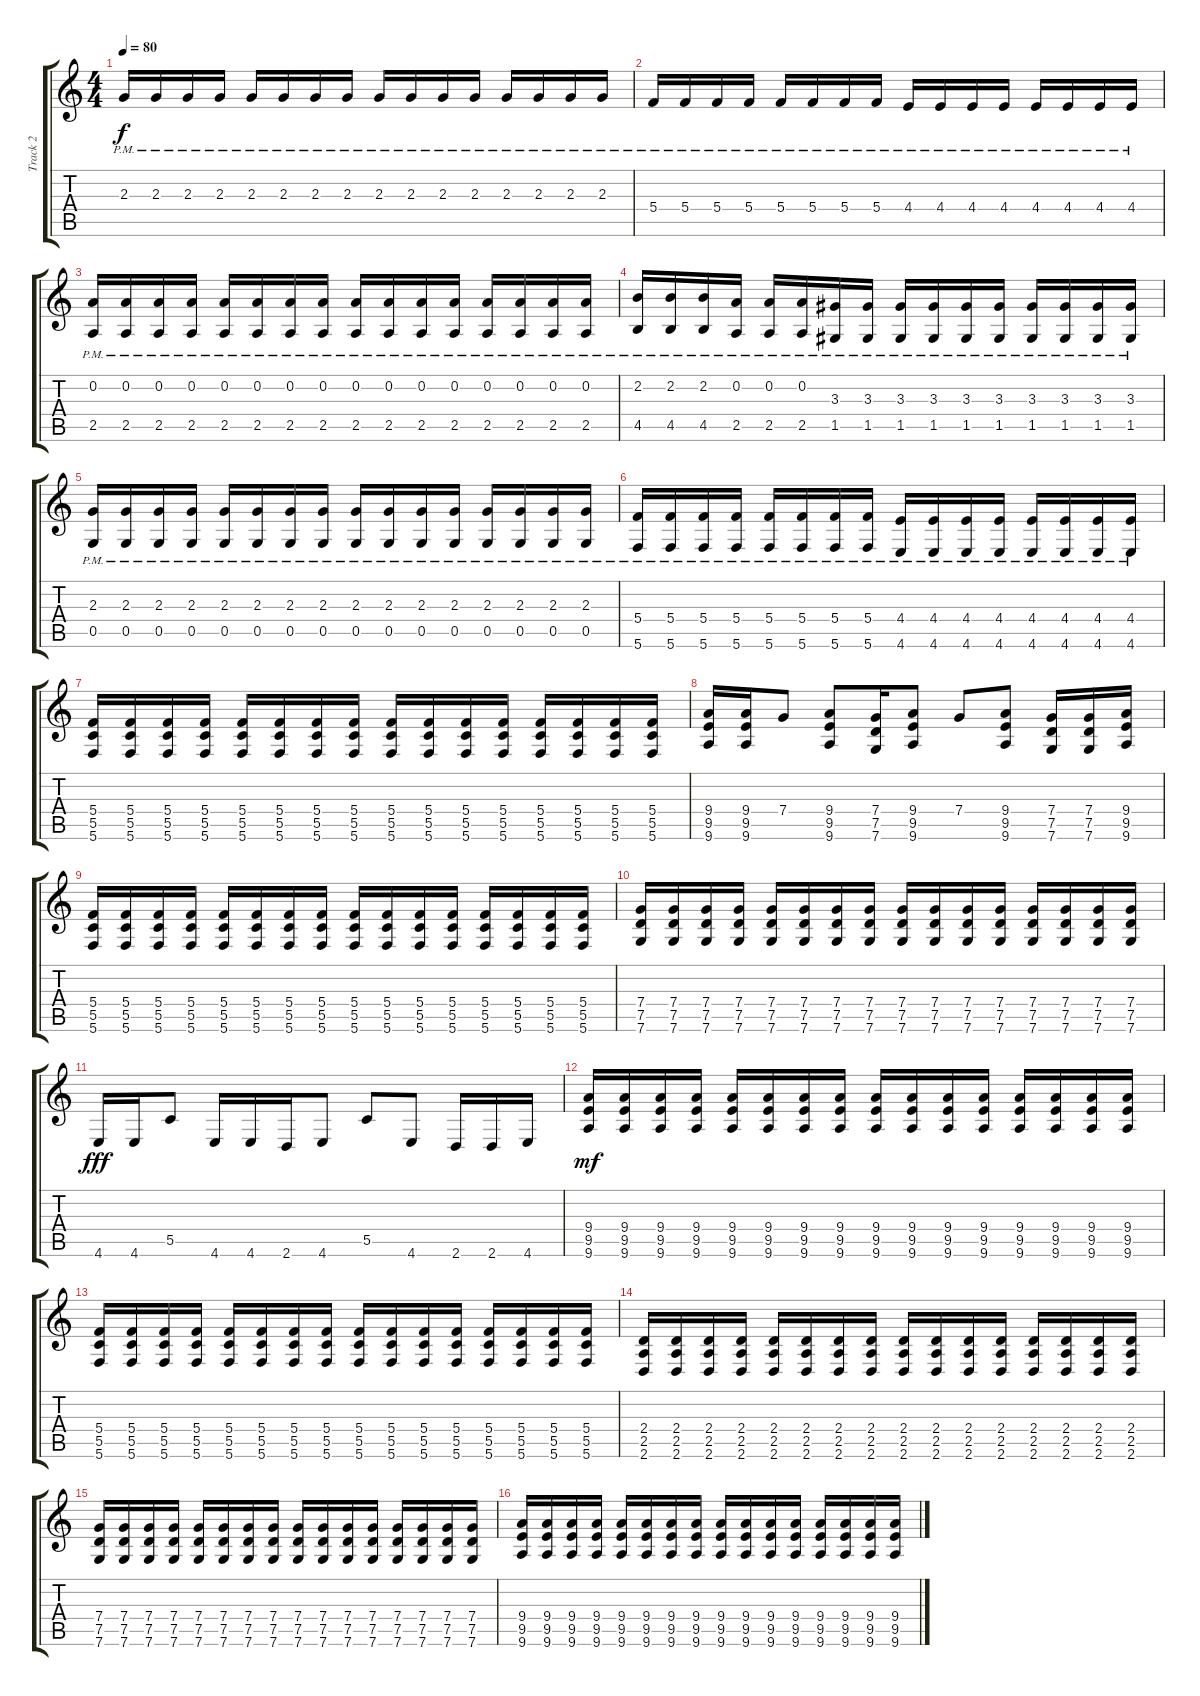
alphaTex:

\track ("Track 2" "Track 2") {instrument distortionguitar}
\staff {score tabs}
\tuning (D4 A3 F3 C3 G2 C2) {hide}
\ts (4 4)
\tempo 80
\clef g2
\ks c
2.3{pm}.16{dy f} 2.3{pm}.16 2.3{pm}.16 2.3{pm}.16 2.3{pm}.16 2.3{pm}.16 2.3{pm}.16 2.3{pm}.16 2.3{pm}.16 2.3{pm}.16 2.3{pm}.16 2.3{pm}.16 2.3{pm}.16 2.3{pm}.16 2.3{pm}.16 2.3{pm}.16 |
5.4{pm}.16 5.4{pm}.16 5.4{pm}.16 5.4{pm}.16 5.4{pm}.16 5.4{pm}.16 5.4{pm}.16 5.4{pm}.16 4.4{pm}.16 4.4{pm}.16 4.4{pm}.16 4.4{pm}.16 4.4{pm}.16 4.4{pm}.16 4.4{pm}.16 4.4{pm}.16 |
(0.2{pm} 2.5{pm}).16 (0.2{pm} 2.5{pm}).16 (0.2{pm} 2.5{pm}).16 (0.2{pm} 2.5{pm}).16 (0.2{pm} 2.5{pm}).16 (0.2{pm} 2.5{pm}).16 (0.2{pm} 2.5{pm}).16 (0.2{pm} 2.5{pm}).16 (0.2{pm} 2.5{pm}).16 (0.2{pm} 2.5{pm}).16 (0.2{pm} 2.5{pm}).16 (0.2{pm} 2.5{pm}).16 (0.2{pm} 2.5{pm}).16 (0.2{pm} 2.5{pm}).16 (0.2{pm} 2.5{pm}).16 (0.2{pm} 2.5{pm}).16 |
(2.2{pm} 4.5{pm}).16 (2.2{pm} 4.5{pm}).16 (2.2{pm} 4.5{pm}).16 (0.2{pm} 2.5{pm}).16 (0.2{pm} 2.5{pm}).16 (0.2{pm} 2.5{pm}).16 (3.3{pm} 1.5{pm}).16 (3.3{pm} 1.5{pm}).16 (3.3{pm} 1.5{pm}).16 (3.3{pm} 1.5{pm}).16 (3.3{pm} 1.5{pm}).16 (3.3{pm} 1.5{pm}).16 (3.3{pm} 1.5{pm}).16 (3.3{pm} 1.5{pm}).16 (3.3{pm} 1.5{pm}).16 (3.3{pm} 1.5{pm}).16 |
(2.3{pm} 0.5{pm}).16 (2.3{pm} 0.5{pm}).16 (2.3{pm} 0.5{pm}).16 (2.3{pm} 0.5{pm}).16 (2.3{pm} 0.5{pm}).16 (2.3{pm} 0.5{pm}).16 (2.3{pm} 0.5{pm}).16 (2.3{pm} 0.5{pm}).16 (2.3{pm} 0.5{pm}).16 (2.3{pm} 0.5{pm}).16 (2.3{pm} 0.5{pm}).16 (2.3{pm} 0.5{pm}).16 (2.3{pm} 0.5{pm}).16 (2.3{pm} 0.5{pm}).16 (2.3{pm} 0.5{pm}).16 (2.3{pm} 0.5{pm}).16 |
(5.4{pm} 5.6{pm}).16 (5.4{pm} 5.6{pm}).16 (5.4{pm} 5.6{pm}).16 (5.4{pm} 5.6{pm}).16 (5.4{pm} 5.6{pm}).16 (5.4{pm} 5.6{pm}).16 (5.4{pm} 5.6{pm}).16 (5.4{pm} 5.6{pm}).16 (4.4{pm} 4.6{pm}).16 (4.4{pm} 4.6{pm}).16 (4.4{pm} 4.6{pm}).16 (4.4{pm} 4.6{pm}).16 (4.4{pm} 4.6{pm}).16 (4.4{pm} 4.6{pm}).16 (4.4{pm} 4.6{pm}).16 (4.4{pm} 4.6{pm}).16 |
(5.4 5.5 5.6).16 (5.4 5.5 5.6).16 (5.4 5.5 5.6).16 (5.4 5.5 5.6).16 (5.4 5.5 5.6).16 (5.4 5.5 5.6).16 (5.4 5.5 5.6).16 (5.4 5.5 5.6).16 (5.4 5.5 5.6).16 (5.4 5.5 5.6).16 (5.4 5.5 5.6).16 (5.4 5.5 5.6).16 (5.4 5.5 5.6).16 (5.4 5.5 5.6).16 (5.4 5.5 5.6).16 (5.4 5.5 5.6).16 |
(9.4 9.5 9.6).16 (9.4 9.5 9.6).16 7.4.8 (9.4 9.5 9.6).8 (7.4 7.5 7.6).16 (9.4 9.5 9.6).8 7.4.8 (9.4 9.5 9.6).8 (7.4 7.5 7.6).16 (7.4 7.5 7.6).16 (9.4 9.5 9.6).16 |
(5.4 5.5 5.6).16 (5.4 5.5 5.6).16 (5.4 5.5 5.6).16 (5.4 5.5 5.6).16 (5.4 5.5 5.6).16 (5.4 5.5 5.6).16 (5.4 5.5 5.6).16 (5.4 5.5 5.6).16 (5.4 5.5 5.6).16 (5.4 5.5 5.6).16 (5.4 5.5 5.6).16 (5.4 5.5 5.6).16 (5.4 5.5 5.6).16 (5.4 5.5 5.6).16 (5.4 5.5 5.6).16 (5.4 5.5 5.6).16 |
(7.4 7.5 7.6).16 (7.4 7.5 7.6).16 (7.4 7.5 7.6).16 (7.4 7.5 7.6).16 (7.4 7.5 7.6).16 (7.4 7.5 7.6).16 (7.4 7.5 7.6).16 (7.4 7.5 7.6).16 (7.4 7.5 7.6).16 (7.4 7.5 7.6).16 (7.4 7.5 7.6).16 (7.4 7.5 7.6).16 (7.4 7.5 7.6).16 (7.4 7.5 7.6).16 (7.4 7.5 7.6).16 (7.4 7.5 7.6).16 |
4.6.16{dy fff} 4.6.16 5.5.8 4.6.16 4.6.16 2.6.16 4.6.8 5.5.8 4.6.8 2.6.16 2.6.16 4.6.16 |
(9.4 9.5 9.6).16{dy mf} (9.4 9.5 9.6).16 (9.4 9.5 9.6).16 (9.4 9.5 9.6).16 (9.4 9.5 9.6).16 (9.4 9.5 9.6).16 (9.4 9.5 9.6).16 (9.4 9.5 9.6).16 (9.4 9.5 9.6).16 (9.4 9.5 9.6).16 (9.4 9.5 9.6).16 (9.4 9.5 9.6).16 (9.4 9.5 9.6).16 (9.4 9.5 9.6).16 (9.4 9.5 9.6).16 (9.4 9.5 9.6).16 |
(5.4 5.5 5.6).16 (5.4 5.5 5.6).16 (5.4 5.5 5.6).16 (5.4 5.5 5.6).16 (5.4 5.5 5.6).16 (5.4 5.5 5.6).16 (5.4 5.5 5.6).16 (5.4 5.5 5.6).16 (5.4 5.5 5.6).16 (5.4 5.5 5.6).16 (5.4 5.5 5.6).16 (5.4 5.5 5.6).16 (5.4 5.5 5.6).16 (5.4 5.5 5.6).16 (5.4 5.5 5.6).16 (5.4 5.5 5.6).16 |
(2.4 2.5 2.6).16 (2.4 2.5 2.6).16 (2.4 2.5 2.6).16 (2.4 2.5 2.6).16 (2.4 2.5 2.6).16 (2.4 2.5 2.6).16 (2.4 2.5 2.6).16 (2.4 2.5 2.6).16 (2.4 2.5 2.6).16 (2.4 2.5 2.6).16 (2.4 2.5 2.6).16 (2.4 2.5 2.6).16 (2.4 2.5 2.6).16 (2.4 2.5 2.6).16 (2.4 2.5 2.6).16 (2.4 2.5 2.6).16 |
(7.4 7.5 7.6).16 (7.4 7.5 7.6).16 (7.4 7.5 7.6).16 (7.4 7.5 7.6).16 (7.4 7.5 7.6).16 (7.4 7.5 7.6).16 (7.4 7.5 7.6).16 (7.4 7.5 7.6).16 (7.4 7.5 7.6).16 (7.4 7.5 7.6).16 (7.4 7.5 7.6).16 (7.4 7.5 7.6).16 (7.4 7.5 7.6).16 (7.4 7.5 7.6).16 (7.4 7.5 7.6).16 (7.4 7.5 7.6).16 |
(9.4 9.5 9.6).16 (9.4 9.5 9.6).16 (9.4 9.5 9.6).16 (9.4 9.5 9.6).16 (9.4 9.5 9.6).16 (9.4 9.5 9.6).16 (9.4 9.5 9.6).16 (9.4 9.5 9.6).16 (9.4 9.5 9.6).16 (9.4 9.5 9.6).16 (9.4 9.5 9.6).16 (9.4 9.5 9.6).16 (9.4 9.5 9.6).16 (9.4 9.5 9.6).16 (9.4 9.5 9.6).16 (9.4 9.5 9.6).16
